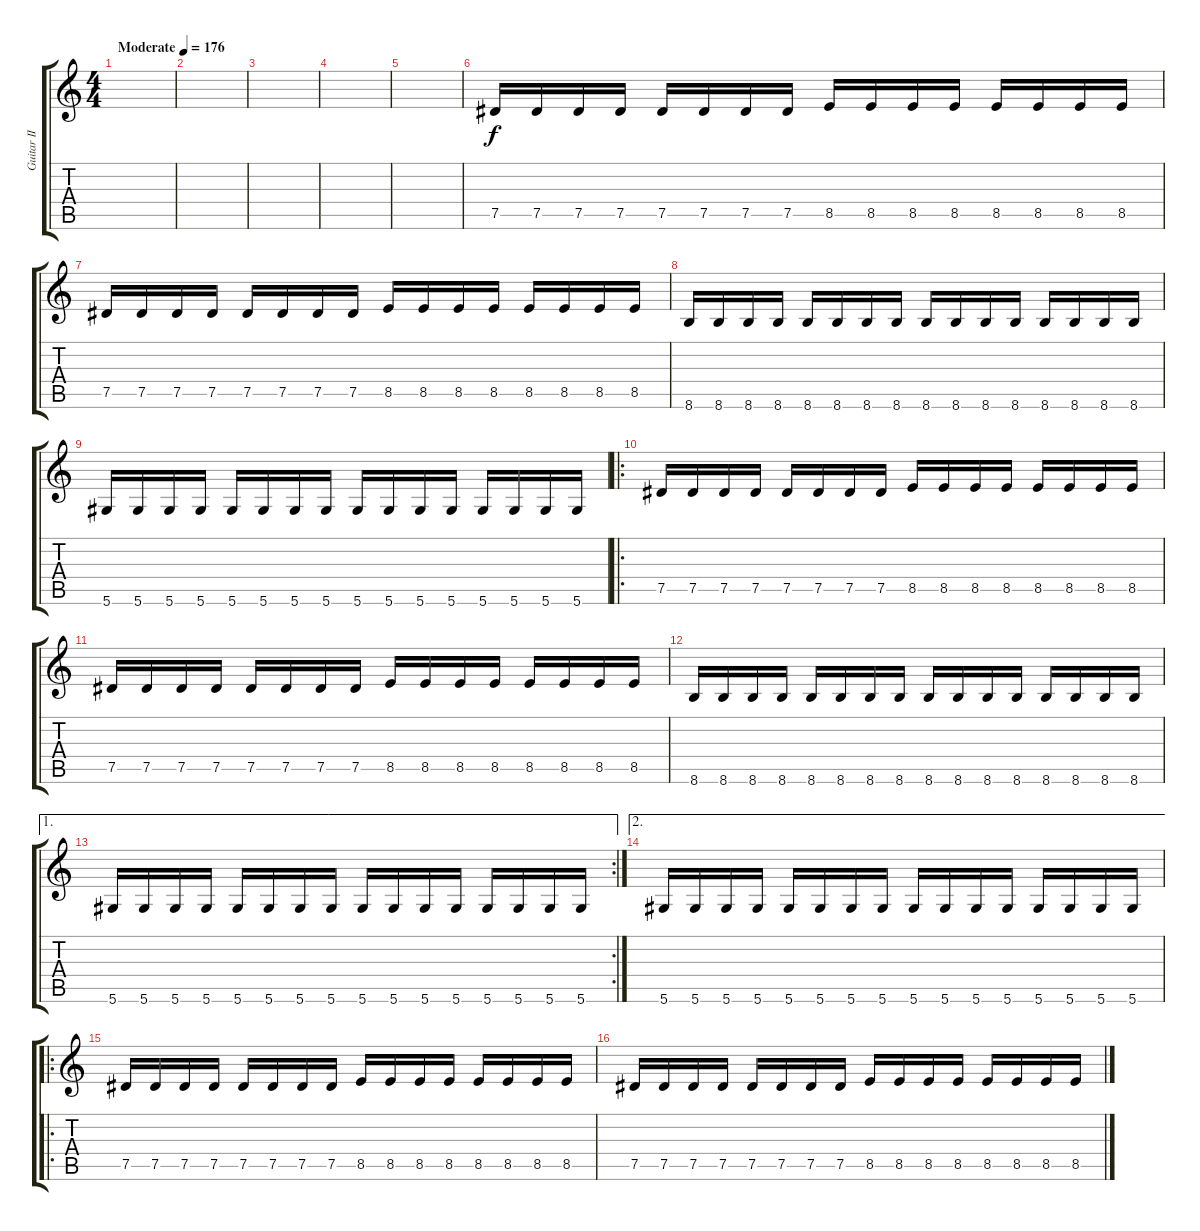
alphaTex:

\track ("Guitar II" "Guitar II") {instrument distortionguitar}
\staff {score tabs}
\tuning (Eb4 Bb3 Gb3 Db3 Ab2 Eb2) {hide}
\ts (4 4)
\tempo (176 "Moderate")
\clef g2
\ks c
|
|
|
|
|
7.5.16 7.5.16 7.5.16 7.5.16 7.5.16 7.5.16 7.5.16 7.5.16 8.5.16 8.5.16 8.5.16 8.5.16 8.5.16 8.5.16 8.5.16 8.5.16 |
7.5.16 7.5.16 7.5.16 7.5.16 7.5.16 7.5.16 7.5.16 7.5.16 8.5.16 8.5.16 8.5.16 8.5.16 8.5.16 8.5.16 8.5.16 8.5.16 |
8.6.16 8.6.16 8.6.16 8.6.16 8.6.16 8.6.16 8.6.16 8.6.16 8.6.16 8.6.16 8.6.16 8.6.16 8.6.16 8.6.16 8.6.16 8.6.16 |
5.6.16 5.6.16 5.6.16 5.6.16 5.6.16 5.6.16 5.6.16 5.6.16 5.6.16 5.6.16 5.6.16 5.6.16 5.6.16 5.6.16 5.6.16 5.6.16 |
\ro
7.5.16 7.5.16 7.5.16 7.5.16 7.5.16 7.5.16 7.5.16 7.5.16 8.5.16 8.5.16 8.5.16 8.5.16 8.5.16 8.5.16 8.5.16 8.5.16 |
7.5.16 7.5.16 7.5.16 7.5.16 7.5.16 7.5.16 7.5.16 7.5.16 8.5.16 8.5.16 8.5.16 8.5.16 8.5.16 8.5.16 8.5.16 8.5.16 |
8.6.16 8.6.16 8.6.16 8.6.16 8.6.16 8.6.16 8.6.16 8.6.16 8.6.16 8.6.16 8.6.16 8.6.16 8.6.16 8.6.16 8.6.16 8.6.16 |
\ae 1
\rc 2
5.6.16 5.6.16 5.6.16 5.6.16 5.6.16 5.6.16 5.6.16 5.6.16 5.6.16 5.6.16 5.6.16 5.6.16 5.6.16 5.6.16 5.6.16 5.6.16 |
\ae 2
5.6.16 5.6.16 5.6.16 5.6.16 5.6.16 5.6.16 5.6.16 5.6.16 5.6.16 5.6.16 5.6.16 5.6.16 5.6.16 5.6.16 5.6.16 5.6.16 |
\ro
7.5.16 7.5.16 7.5.16 7.5.16 7.5.16 7.5.16 7.5.16 7.5.16 8.5.16 8.5.16 8.5.16 8.5.16 8.5.16 8.5.16 8.5.16 8.5.16 |
7.5.16 7.5.16 7.5.16 7.5.16 7.5.16 7.5.16 7.5.16 7.5.16 8.5.16 8.5.16 8.5.16 8.5.16 8.5.16 8.5.16 8.5.16 8.5.16
